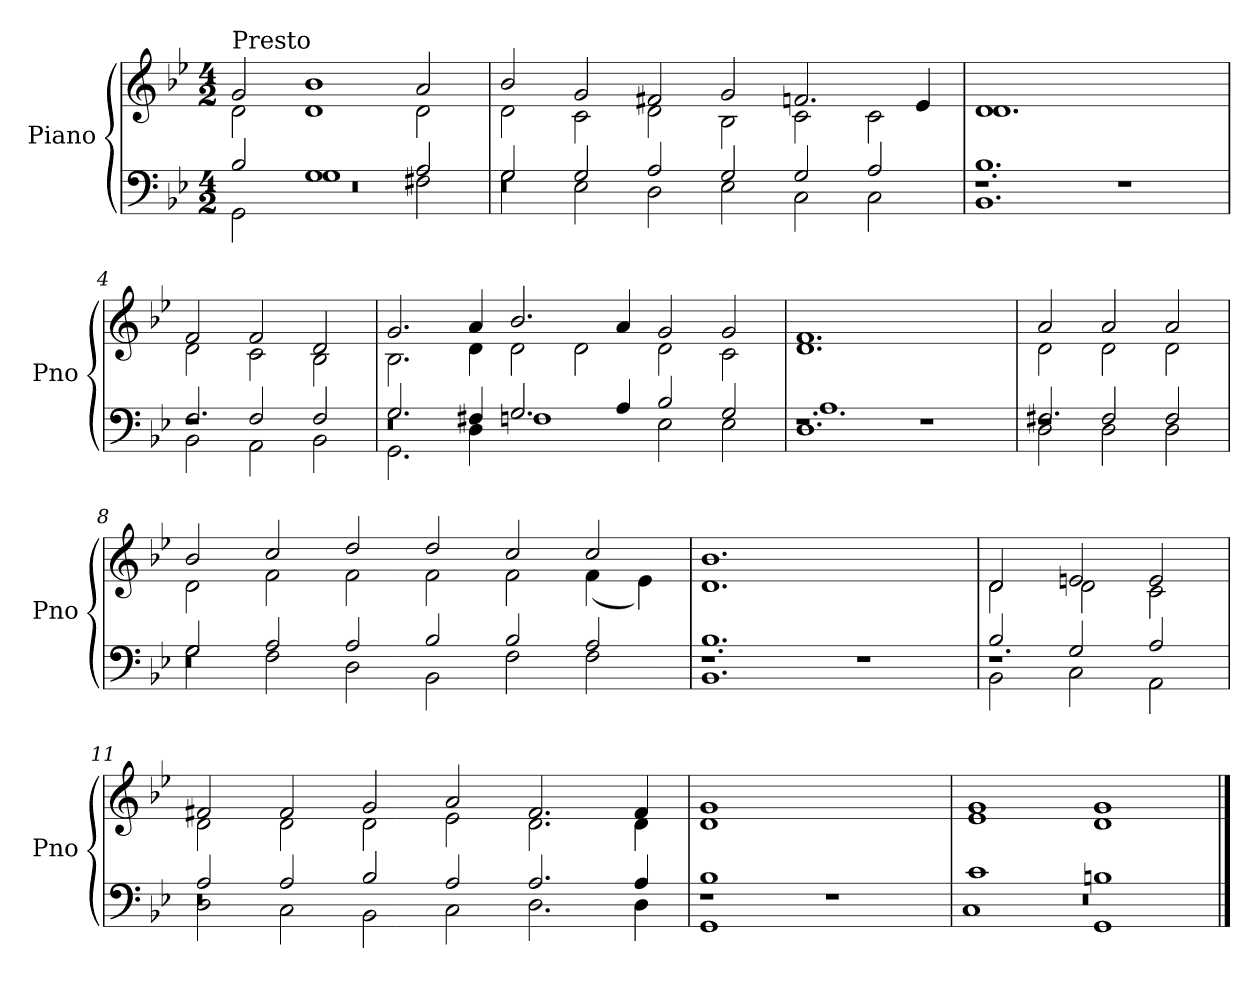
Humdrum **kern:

**kern	**kern
*part1	*part1
*staff2	*staff1
*I"Piano	*
*I'Pno	*
*clefF4	*clefG2
*k[b-e-]	*k[b-e-]
*B-:	*B-:
*M4/2	*M4/2
=1	=1
*^	*^
*	*^	*	*
!	!	!	!LO:TX:a:t=Presto	!
0r	2B-/	2GG\	2g/	2d\
.	1G	1G	1b-	1d
.	2A/	2F#X\	2a/	2d\
=2	=2	=2	=2	=2
0r	2G/	2G\	2b-/	2d\
.	2G/	2E-\	2g/	2c\
.	2A/	2D\	2f#X/	2d\
.	2G/	2E-\	2g/	2B-\
1ryy	2G/	2C\	2.fn/	2c\
.	2A/	2C\	.	2c\
.	.	.	4e-/	.
=3	=3	=3	=3	=3
1.r	1.B-	1.BB-	1.d	1.d
1r	1ryy	1ryy	1ryy	1ryy
=4	=4	=4	=4	=4
1.r	2F/	2BB-\	2f/	2d\
.	2F/	2AA\	2f/	2c\
.	2F/	2BB-\	2d/	2B-\
=5	=5	=5	=5	=5
0r	2.G/	2.GG\	2.g/	2.B-\
.	4F#X/	4D\	4a/	4d\
.	2.G/	1Fn	2.b-/	2d\
.	.	.	.	2d\
.	4A/	.	4a/	.
1ryy	2B-/	2E-\	2g/	2d\
.	2G/	2E-\	2g/	2c\
!!LO:LB:g=z	!!
=6	=6	=6	=6	=6
1.r	1.A	1.D	1.f	1.d
1r	1ryy	1ryy	1ryy	1ryy
=7	=7	=7	=7	=7
1.r	2F#X/	2D\	2a/	2d\
.	2F#/	2D\	2a/	2d\
.	2F#/	2D\	2a/	2d\
=8	=8	=8	=8	=8
0r	2G/	2G\	2b-/	2d\
.	2A/	2F\	2cc/	2f\
.	2A/	2D\	2dd/	2f\
.	2B-/	2BB-\	2dd/	2f\
1ryy	2B-/	2F\	2cc/	2f\
.	2A/	2F\	2cc/	(4f\
.	.	.	.	4e-\)
=9	=9	=9	=9	=9
1.r	1.B-	1.BB-	1.b-	1.d
1r	1ryy	1ryy	1ryy	1ryy
=10	=10	=10	=10	=10
1.r	2B-/	2BB-\	2d/	2d\
.	2G/	2C\	2en/	2d\
.	2A/	2AA\	2e/	2c\
=11	=11	=11	=11	=11
0r	2A/	2D\	2f#X/	2d\
.	2A/	2C\	2f#/	2d\
.	2B-/	2BB-\	2g/	2d\
.	2A/	2C\	2a/	2e-\
1ryy	2.A/	2.D\	2.f#/	2.d\
.	4A/	4D\	4f#/	4d\
=12	=12	=12	=12	=12
1r	1B-	1GG	1g	1d
1r	1ryy	1ryy	1ryy	1ryy
!!LO:LB:g=z	!!
=13	=13	=13	=13	=13
0r	1c	1C	1g	1e-
.	1Bn	1GG	1g	1d
*v	*v	*v	*	*
*	*v	*v
==	==
*-	*-
